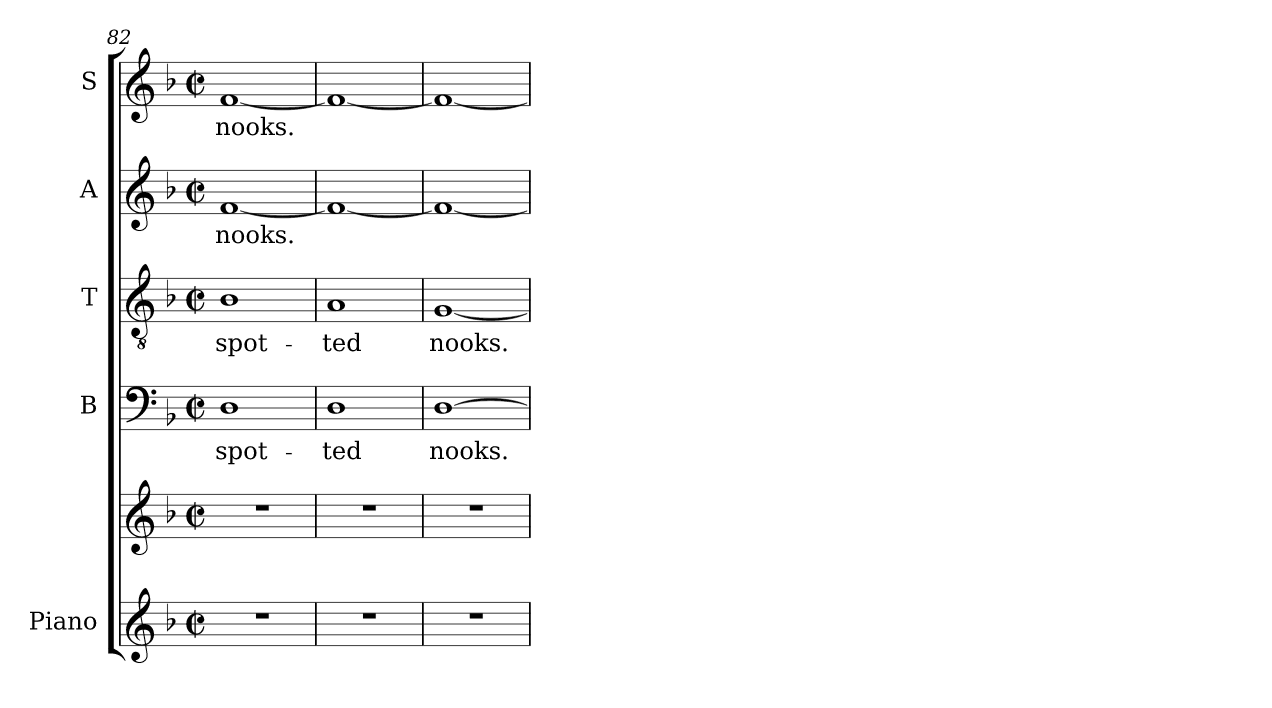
**kern	**kern	**kern	**text	**kern	**text	**kern	**text	**kern	**text
*part5	*part5	*part4	*part4	*part3	*part3	*part2	*part2	*part1	*part1
*staff6	*staff5	*staff4	*staff4	*staff3	*staff3	*staff2	*staff2	*staff1	*staff1
*I"Piano	*	*I"B	*	*I"T	*	*I"A	*	*I"S	*
*clefG2	*clefG2	*clefF4	*	*clefGv2	*	*clefG2	*	*clefG2	*
*k[b-]	*k[b-]	*k[b-]	*	*k[b-]	*	*k[b-]	*	*k[b-]	*
*F:	*F:	*F:	*	*F:	*	*F:	*	*F:	*
*M2/2	*M2/2	*M2/2	*	*M2/2	*	*M2/2	*	*M2/2	*
*met(c|)	*met(c|)	*met(c|)	*	*met(c|)	*	*met(c|)	*	*met(c|)	*
=82	=82	=82	=82	=82	=82	=82	=82	=82	=82
!	!	!	!LO:LY:b	!	!LO:LY:b	!	!LO:LY:b	!	!LO:LY:b
1r	1r	1D	spot-	1B-	spot-	[<1f	nooks.	[<1f	nooks.
=83	=83	=83	=83	=83	=83	=83	=83	=83	=83
!	!	!	!LO:LY:b	!	!LO:LY:b	!	!	!	!
1r	1r	1D	-ted	1A	-ted	1f_	.	1f_	.
=84	=84	=84	=84	=84	=84	=84	=84	=84	=84
!	!	!	!LO:LY:b	!	!LO:LY:b	!	!	!	!
1r	1r	[>1D	nooks.	[<1G	nooks.	1f_	.	1f_	.
=	=	=	=	=	=	=	=	=	=
*-	*-	*-	*-	*-	*-	*-	*-	*-	*-
